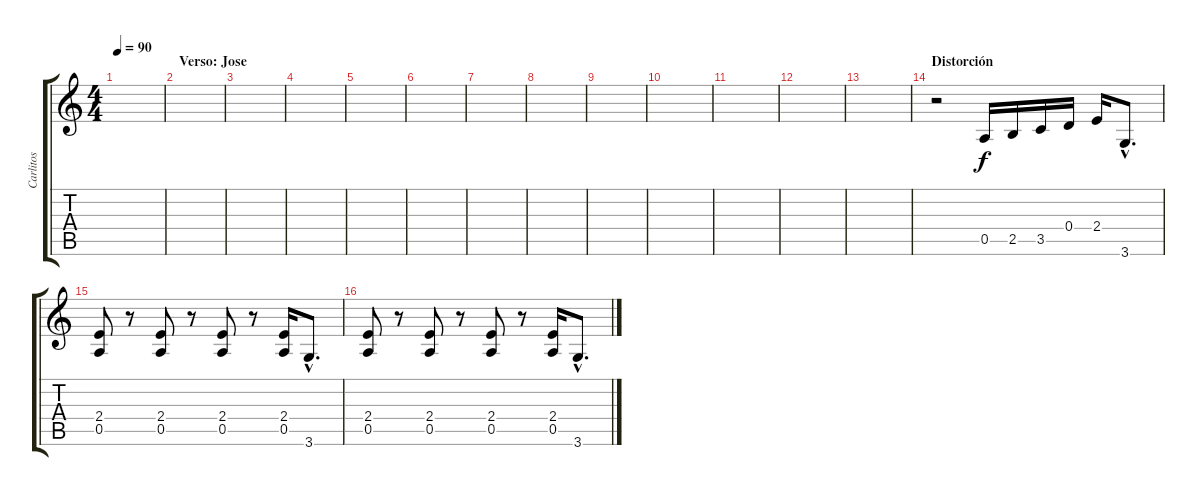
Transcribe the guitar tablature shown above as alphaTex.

\track ("Carlitos" "Carlitos") {instrument distortionguitar}
\staff {score tabs}
\tuning (E4 B3 G3 D3 A2 E2) {hide}
\ts (4 4)
\tempo 90
\clef g2
\ks c
|
\section ("" "Verso: Jose")
|
|
|
|
|
|
|
|
|
|
|
|
\section ("" "Distorción")
r.2{balance 4} 0.5.16 2.5.16 3.5.16 0.4.16 2.4.16 3.6{hac}.8{d} |
(2.4 0.5).8 r.8 (2.4 0.5).8 r.8 (2.4 0.5).8 r.8 (2.4 0.5).16 3.6{hac}.8{d} |
(2.4 0.5).8 r.8 (2.4 0.5).8 r.8 (2.4 0.5).8 r.8 (2.4 0.5).16 3.6{hac}.8{d}
